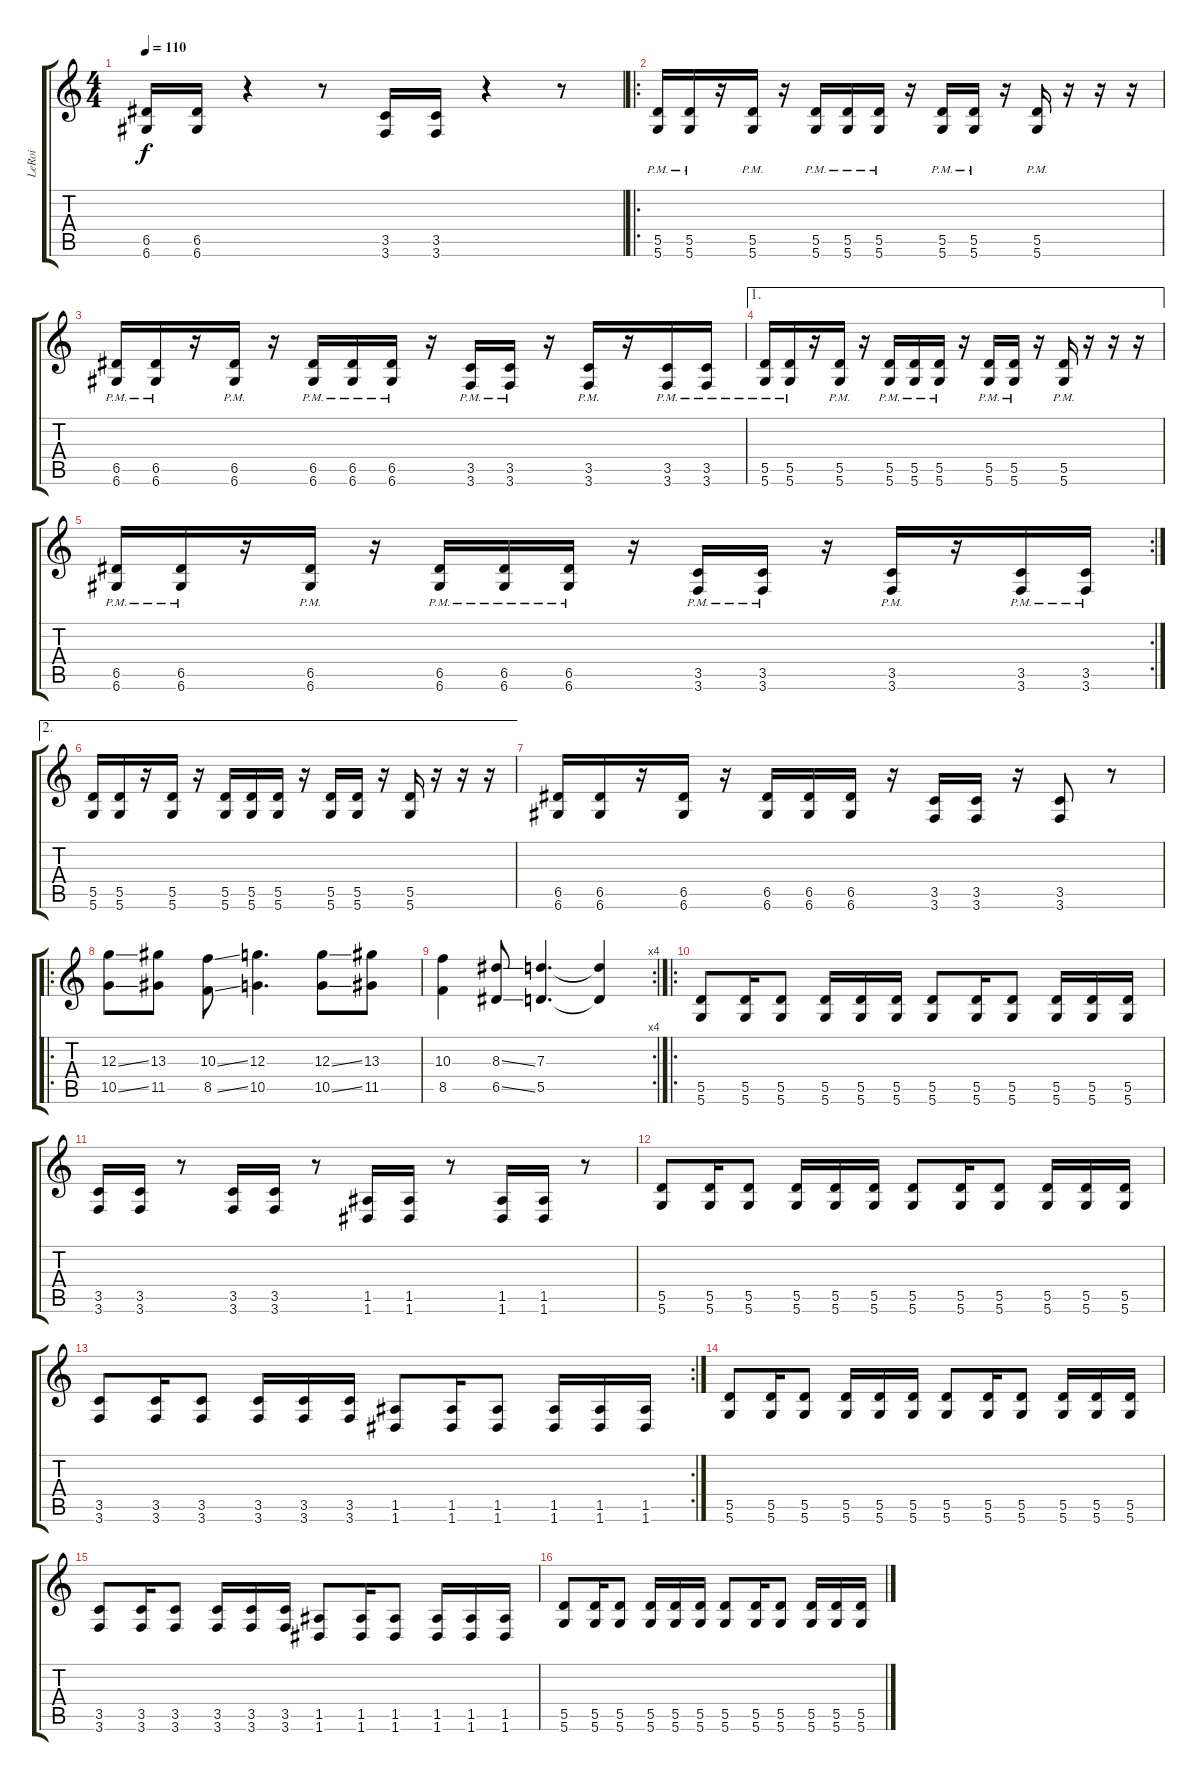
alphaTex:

\track ("LeRoi" "LeRoi") {instrument distortionguitar}
\staff {score tabs}
\tuning (E4 B3 G3 D3 A2 D2) {hide}
\ts (4 4)
\tempo 110
\clef g2
\ks c
(6.5 6.6).16{dy f} (6.5 6.6).16 r.4 r.8 (3.5 3.6).16 (3.5 3.6).16 r.4 r.8 |
\ro
(5.5{pm} 5.6{pm}).16 (5.5{pm} 5.6{pm}).16 r.16 (5.5{pm} 5.6{pm}).16 r.16 (5.5{pm} 5.6{pm}).16 (5.5{pm} 5.6{pm}).16 (5.5{pm} 5.6{pm}).16 r.16 (5.5{pm} 5.6{pm}).16 (5.5{pm} 5.6{pm}).16 r.16 (5.5{pm} 5.6{pm}).16 r.16 r.16 r.16 |
(6.5{pm} 6.6{pm}).16 (6.5{pm} 6.6{pm}).16 r.16 (6.5{pm} 6.6{pm}).16 r.16 (6.5{pm} 6.6{pm}).16 (6.5{pm} 6.6{pm}).16 (6.5{pm} 6.6{pm}).16 r.16 (3.5{pm} 3.6{pm}).16 (3.5{pm} 3.6{pm}).16 r.16 (3.5{pm} 3.6{pm}).16 r.16 (3.5{pm} 3.6{pm}).16 (3.5{pm} 3.6{pm}).16 |
\ae 1
(5.5{pm} 5.6{pm}).16 (5.5{pm} 5.6{pm}).16 r.16 (5.5{pm} 5.6{pm}).16 r.16 (5.5{pm} 5.6{pm}).16 (5.5{pm} 5.6{pm}).16 (5.5{pm} 5.6{pm}).16 r.16 (5.5{pm} 5.6{pm}).16 (5.5{pm} 5.6{pm}).16 r.16 (5.5{pm} 5.6{pm}).16 r.16 r.16 r.16 |
\rc 2
(6.5{pm} 6.6{pm}).16 (6.5{pm} 6.6{pm}).16 r.16 (6.5{pm} 6.6{pm}).16 r.16 (6.5{pm} 6.6{pm}).16 (6.5{pm} 6.6{pm}).16 (6.5{pm} 6.6{pm}).16 r.16 (3.5{pm} 3.6{pm}).16 (3.5{pm} 3.6{pm}).16 r.16 (3.5{pm} 3.6{pm}).16 r.16 (3.5{pm} 3.6{pm}).16 (3.5{pm} 3.6{pm}).16 |
\ae 2
(5.5 5.6).16 (5.5 5.6).16 r.16 (5.5 5.6).16 r.16 (5.5 5.6).16 (5.5 5.6).16 (5.5 5.6).16 r.16 (5.5 5.6).16 (5.5 5.6).16 r.16 (5.5 5.6).16 r.16 r.16 r.16 |
(6.5 6.6).16 (6.5 6.6).16 r.16 (6.5 6.6).16 r.16 (6.5 6.6).16 (6.5 6.6).16 (6.5 6.6).16 r.16 (3.5 3.6).16 (3.5 3.6).16 r.16 (3.5 3.6).8 r.8 |
\ro
(12.3{ss} 10.5{ss}).8 (13.3 11.5).8 (10.3{ss} 8.5{ss}).8 (12.3 10.5).4{d} (12.3{ss} 10.5{ss}).8 (13.3 11.5).8 |
\rc 4
(10.3 8.5).4 (8.3{ss} 6.5{ss}).8 (7.3 5.5).4{d} (7.3{t} 5.5{t}).4 |
\ro
(5.5 5.6).8 (5.5 5.6).16 (5.5 5.6).8 (5.5 5.6).16 (5.5 5.6).16 (5.5 5.6).16 (5.5 5.6).8 (5.5 5.6).16 (5.5 5.6).8 (5.5 5.6).16 (5.5 5.6).16 (5.5 5.6).16 |
(3.5 3.6).16 (3.5 3.6).16 r.8 (3.5 3.6).16 (3.5 3.6).16 r.8 (1.5 1.6).16 (1.5 1.6).16 r.8 (1.5 1.6).16 (1.5 1.6).16 r.8 |
(5.5 5.6).8 (5.5 5.6).16 (5.5 5.6).8 (5.5 5.6).16 (5.5 5.6).16 (5.5 5.6).16 (5.5 5.6).8 (5.5 5.6).16 (5.5 5.6).8 (5.5 5.6).16 (5.5 5.6).16 (5.5 5.6).16 |
\rc 2
(3.5 3.6).8 (3.5 3.6).16 (3.5 3.6).8 (3.5 3.6).16 (3.5 3.6).16 (3.5 3.6).16 (1.5 1.6).8 (1.5 1.6).16 (1.5 1.6).8 (1.5 1.6).16 (1.5 1.6).16 (1.5 1.6).16 |
(5.5 5.6).8 (5.5 5.6).16 (5.5 5.6).8 (5.5 5.6).16 (5.5 5.6).16 (5.5 5.6).16 (5.5 5.6).8 (5.5 5.6).16 (5.5 5.6).8 (5.5 5.6).16 (5.5 5.6).16 (5.5 5.6).16 |
(3.5 3.6).8 (3.5 3.6).16 (3.5 3.6).8 (3.5 3.6).16 (3.5 3.6).16 (3.5 3.6).16 (1.5 1.6).8 (1.5 1.6).16 (1.5 1.6).8 (1.5 1.6).16 (1.5 1.6).16 (1.5 1.6).16 |
(5.5 5.6).8 (5.5 5.6).16 (5.5 5.6).8 (5.5 5.6).16 (5.5 5.6).16 (5.5 5.6).16 (5.5 5.6).8 (5.5 5.6).16 (5.5 5.6).8 (5.5 5.6).16 (5.5 5.6).16 (5.5 5.6).16
